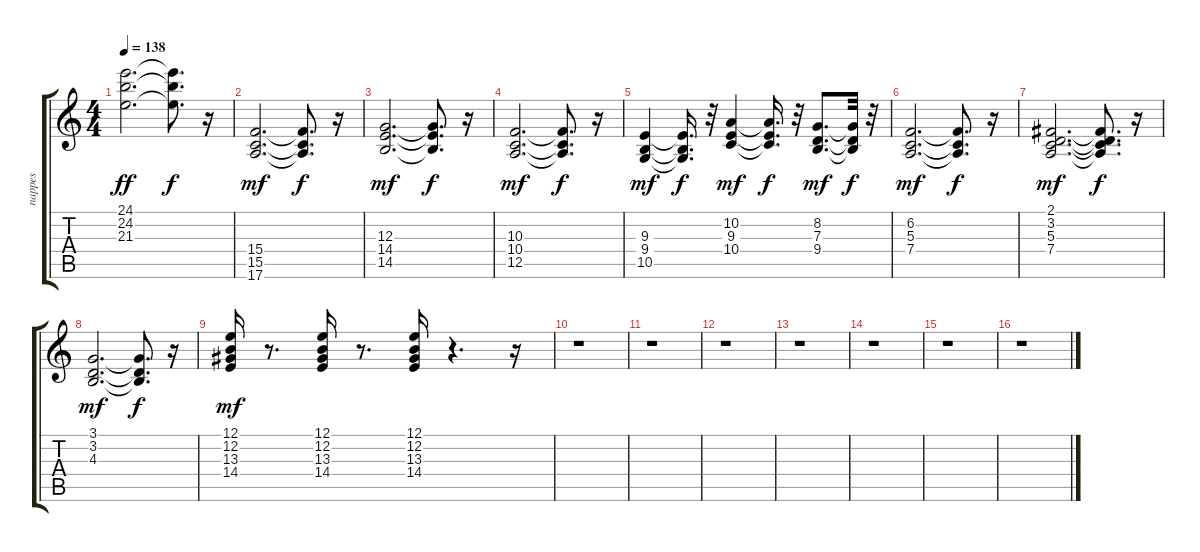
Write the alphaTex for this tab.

\track ("nappes" "nappes") {instrument rockorgan}
\staff {score tabs}
\tuning (E4 B3 G3 D3 A2 E2) {hide}
\ts (4 4)
\tempo 138
\clef g2
\ks c
(24.1 24.2 21.3).2{d dy ff} (24.1{t} 24.2{t} 21.3{t}).8{d dy f} r.16 |
(15.4 15.5 17.6).2{d dy mf} (15.4{t} 15.5{t} 17.6{t}).8{d dy f} r.16 |
(12.3 14.4 14.5).2{d dy mf} (12.3{t} 14.4{t} 14.5{t}).8{d dy f} r.16 |
(10.3 10.4 12.5).2{d dy mf} (10.3{t} 10.4{t} 12.5{t}).8{d dy f} r.16 |
(9.3 9.4 10.5).4{dy mf} (9.3{t} 9.4{t} 10.5{t}).16{d dy f} r.32 (10.2 9.3 10.4).4{dy mf} (10.2{t} 9.3{t} 10.4{t}).16{d dy f} r.32 (8.2 7.3 9.4).8{d dy mf} (8.2{t} 7.3{t} 9.4{t}).32{dy f} r.32 |
(6.2 5.3 7.4).2{d dy mf} (6.2{t} 5.3{t} 7.4{t}).8{d dy f} r.16 |
(2.1 3.2 5.3 7.4).2{d dy mf} (2.1{t} 3.2{t} 5.3{t} 7.4{t}).8{d dy f} r.16 |
(3.1 3.2 4.3).2{d dy mf} (3.1{t} 3.2{t} 4.3{t}).8{d dy f} r.16 |
(12.1 12.2 13.3 14.4).16{dy mf} r.8{d} (12.1 12.2 13.3 14.4).16 r.8{d} (12.1 12.2 13.3 14.4).16 r.4{d} r.16 |
r.1 |
r.1 |
r.1 |
r.1 |
r.1 |
r.1 |
r.1
